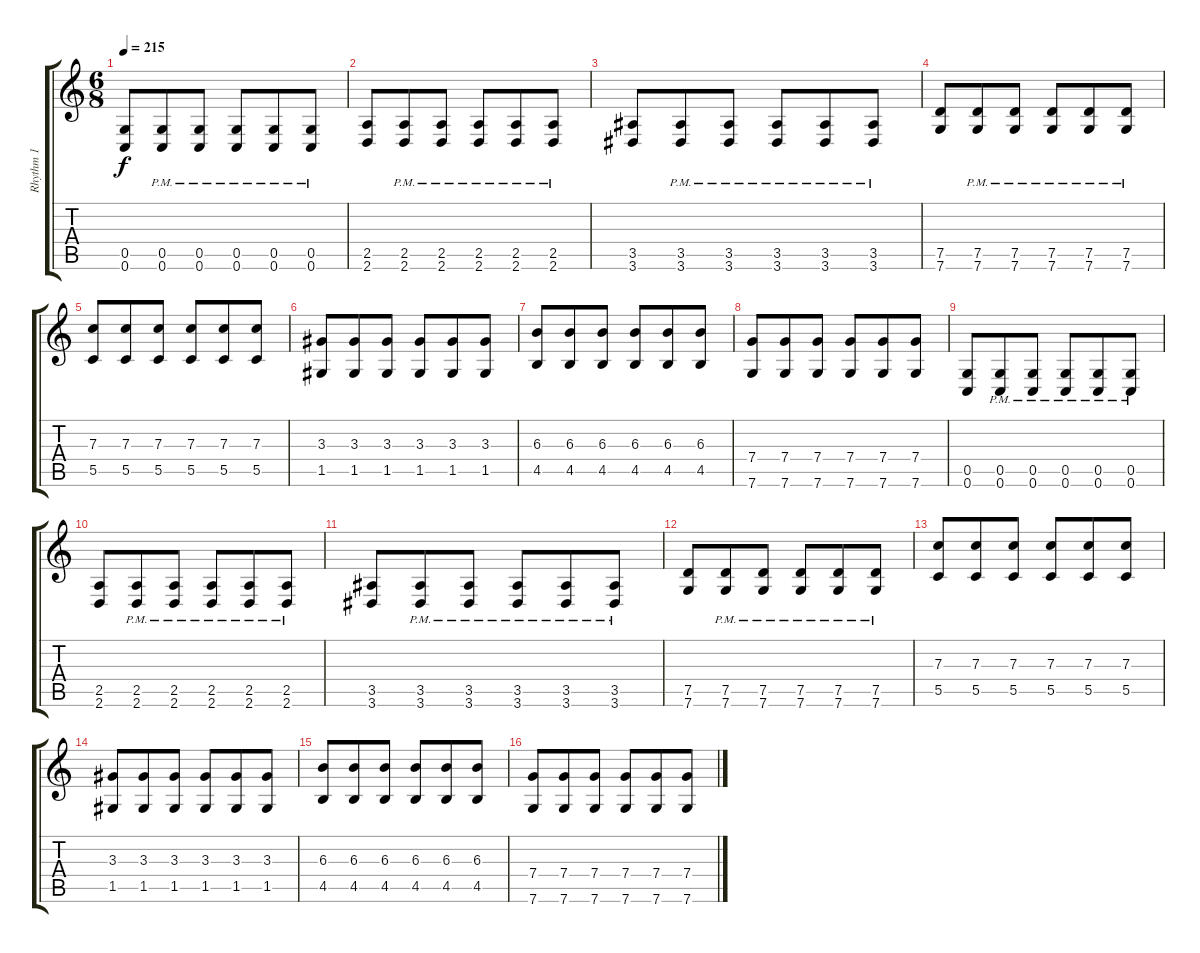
\track ("Rhythm 1" "Rhythm 1") {instrument distortionguitar}
\staff {score tabs}
\tuning (D4 A3 F3 C3 G2 C2) {hide}
\ts (6 8)
\tempo 215
\clef g2
\ks c
(0.5 0.6).8{dy f volume 12} (0.5{pm} 0.6{pm}).8 (0.5{pm} 0.6{pm}).8 (0.5{pm} 0.6{pm}).8 (0.5{pm} 0.6{pm}).8 (0.5{pm} 0.6{pm}).8 |
(2.5 2.6).8 (2.5{pm} 2.6{pm}).8 (2.5{pm} 2.6{pm}).8 (2.5{pm} 2.6{pm}).8 (2.5{pm} 2.6{pm}).8 (2.5{pm} 2.6{pm}).8 |
(3.5 3.6).8 (3.5{pm} 3.6{pm}).8 (3.5{pm} 3.6{pm}).8 (3.5{pm} 3.6{pm}).8 (3.5{pm} 3.6{pm}).8 (3.5{pm} 3.6{pm}).8 |
(7.5 7.6).8 (7.5{pm} 7.6{pm}).8 (7.5{pm} 7.6{pm}).8 (7.5{pm} 7.6{pm}).8 (7.5{pm} 7.6{pm}).8 (7.5{pm} 7.6{pm}).8 |
(7.3 5.5).8 (7.3 5.5).8 (7.3 5.5).8 (7.3 5.5).8 (7.3 5.5).8 (7.3 5.5).8 |
(3.3 1.5).8 (3.3 1.5).8 (3.3 1.5).8 (3.3 1.5).8 (3.3 1.5).8 (3.3 1.5).8 |
(6.3 4.5).8 (6.3 4.5).8 (6.3 4.5).8 (6.3 4.5).8 (6.3 4.5).8 (6.3 4.5).8 |
(7.4 7.6).8 (7.4 7.6).8 (7.4 7.6).8 (7.4 7.6).8 (7.4 7.6).8 (7.4 7.6).8 |
(0.5 0.6).8 (0.5{pm} 0.6{pm}).8 (0.5{pm} 0.6{pm}).8 (0.5{pm} 0.6{pm}).8 (0.5{pm} 0.6{pm}).8 (0.5{pm} 0.6{pm}).8 |
(2.5 2.6).8 (2.5{pm} 2.6{pm}).8 (2.5{pm} 2.6{pm}).8 (2.5{pm} 2.6{pm}).8 (2.5{pm} 2.6{pm}).8 (2.5{pm} 2.6{pm}).8 |
(3.5 3.6).8 (3.5{pm} 3.6{pm}).8 (3.5{pm} 3.6{pm}).8 (3.5{pm} 3.6{pm}).8 (3.5{pm} 3.6{pm}).8 (3.5{pm} 3.6{pm}).8 |
(7.5 7.6).8 (7.5{pm} 7.6{pm}).8 (7.5{pm} 7.6{pm}).8 (7.5{pm} 7.6{pm}).8 (7.5{pm} 7.6{pm}).8 (7.5{pm} 7.6{pm}).8 |
(7.3 5.5).8 (7.3 5.5).8 (7.3 5.5).8 (7.3 5.5).8 (7.3 5.5).8 (7.3 5.5).8 |
(3.3 1.5).8 (3.3 1.5).8 (3.3 1.5).8 (3.3 1.5).8 (3.3 1.5).8 (3.3 1.5).8 |
(6.3 4.5).8 (6.3 4.5).8 (6.3 4.5).8 (6.3 4.5).8 (6.3 4.5).8 (6.3 4.5).8 |
(7.4 7.6).8 (7.4 7.6).8 (7.4 7.6).8 (7.4 7.6).8 (7.4 7.6).8 (7.4 7.6).8
